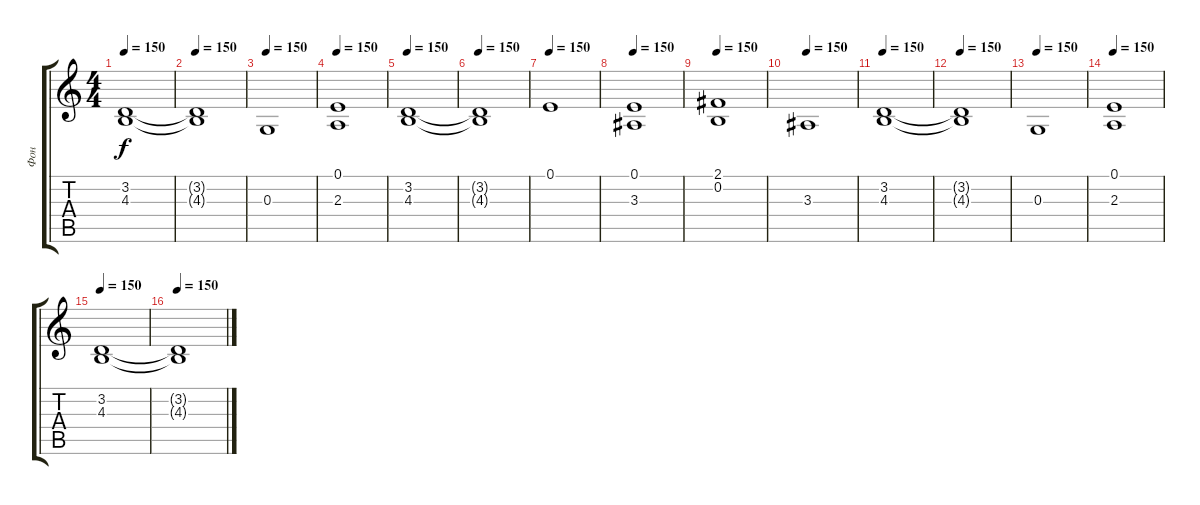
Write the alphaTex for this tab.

\track ("Фон" "Фон") {instrument pad2warm}
\staff {score tabs}
\tuning (E4 B3 G3 D3 A2 E2) {hide}
\ts (4 4)
\tempo 150
\clef g2
\ks c
(3.2 4.3).1{dy f} |
\tempo 150
(3.2{t} 4.3{t}).1 |
\tempo 150
0.3.1 |
\tempo 150
(0.1 2.3).1 |
\tempo 150
(3.2 4.3).1 |
\tempo 150
(3.2{t} 4.3{t}).1 |
\tempo 150
0.1.1 |
\tempo 150
(0.1 3.3).1 |
\tempo 150
(2.1 0.2).1 |
\tempo 150
3.3.1 |
\tempo 150
(3.2 4.3).1 |
\tempo 150
(3.2{t} 4.3{t}).1 |
\tempo 150
0.3.1 |
\tempo 150
(0.1 2.3).1 |
\tempo 150
(3.2 4.3).1 |
\tempo 150
(3.2{t} 4.3{t}).1
